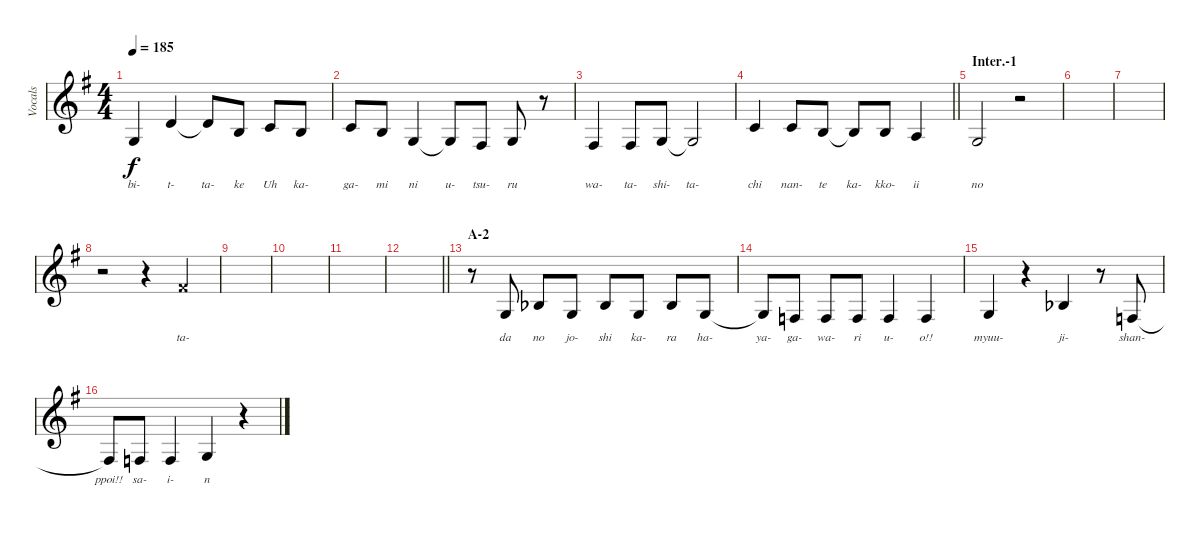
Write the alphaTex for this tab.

\track ("Vocals" "Vocals") {instrument violin}
\staff {score}
\tuning (E4 B3 G3 D3 A2 E2) {hide}
\ts (4 4)
\tempo 185
\clef g2
\ks g
0.3.4{lyrics (0 "bi-") lyrics (1 "") lyrics (2 "") lyrics (3 "") lyrics (4 "") dy f} 3.2.4{lyrics (0 "t-") lyrics (1 "") lyrics (2 "") lyrics (3 "") lyrics (4 "")} 3.2{t}.8{lyrics (0 "ta-") lyrics (1 "") lyrics (2 "") lyrics (3 "") lyrics (4 "")} 0.2.8{lyrics (0 "ke") lyrics (1 "") lyrics (2 "") lyrics (3 "") lyrics (4 "")} 1.2.8{lyrics (0 "Uh") lyrics (1 "") lyrics (2 "") lyrics (3 "") lyrics (4 "")} 0.2.8{lyrics (0 "ka-") lyrics (1 "") lyrics (2 "") lyrics (3 "") lyrics (4 "")} |
1.2.8{lyrics (0 "ga-") lyrics (1 "") lyrics (2 "") lyrics (3 "") lyrics (4 "")} 0.2.8{lyrics (0 "mi") lyrics (1 "") lyrics (2 "") lyrics (3 "") lyrics (4 "")} 0.3.4{lyrics (0 "ni") lyrics (1 "") lyrics (2 "") lyrics (3 "") lyrics (4 "")} 0.3{t}.8{lyrics (0 "u-") lyrics (1 "") lyrics (2 "") lyrics (3 "") lyrics (4 "")} 4.4.8{lyrics (0 "tsu-") lyrics (1 "") lyrics (2 "") lyrics (3 "") lyrics (4 "")} 0.3.8{lyrics (0 "ru") lyrics (1 "") lyrics (2 "") lyrics (3 "") lyrics (4 "")} r.8 |
4.4.4{lyrics (0 "wa-") lyrics (1 "") lyrics (2 "") lyrics (3 "") lyrics (4 "")} 4.4.8{lyrics (0 "ta-") lyrics (1 "") lyrics (2 "") lyrics (3 "") lyrics (4 "")} 0.3.8{lyrics (0 "shi-") lyrics (1 "") lyrics (2 "") lyrics (3 "") lyrics (4 "")} 0.3{t}.2{lyrics (0 "ta-") lyrics (1 "") lyrics (2 "") lyrics (3 "") lyrics (4 "")} |
\barLineRight lightlight
1.2.4{lyrics (0 "chi") lyrics (1 "") lyrics (2 "") lyrics (3 "") lyrics (4 "")} 1.2.8{lyrics (0 "nan-") lyrics (1 "") lyrics (2 "") lyrics (3 "") lyrics (4 "")} 0.2.8{lyrics (0 "te") lyrics (1 "") lyrics (2 "") lyrics (3 "") lyrics (4 "")} 0.2{t}.8{lyrics (0 "ka-") lyrics (1 "") lyrics (2 "") lyrics (3 "") lyrics (4 "")} 0.2.8{lyrics (0 "kko-") lyrics (1 "") lyrics (2 "") lyrics (3 "") lyrics (4 "")} 2.3.4{lyrics (0 "ii") lyrics (1 "") lyrics (2 "") lyrics (3 "") lyrics (4 "")} |
\section ("" "Inter.-1")
0.3.2{lyrics (0 "no") lyrics (1 "") lyrics (2 "") lyrics (3 "") lyrics (4 "")} r.2 |
|
|
r.2 r.4 2.1{x}.4{lyrics (0 "ta-") lyrics (1 "") lyrics (2 "") lyrics (3 "") lyrics (4 "")} |
|
|
|
\barLineRight lightlight
|
\section ("" "A-2")
r.8 0.3.8{lyrics (0 "da") lyrics (1 "") lyrics (2 "") lyrics (3 "") lyrics (4 "")} 3.3{acc b}.8{lyrics (0 "no") lyrics (1 "") lyrics (2 "") lyrics (3 "") lyrics (4 "")} 0.3.8{lyrics (0 "jo-") lyrics (1 "") lyrics (2 "") lyrics (3 "") lyrics (4 "")} 3.3{acc b}.8{lyrics (0 "shi") lyrics (1 "") lyrics (2 "") lyrics (3 "") lyrics (4 "")} 0.3.8{lyrics (0 "ka-") lyrics (1 "") lyrics (2 "") lyrics (3 "") lyrics (4 "")} 3.3{acc b}.8{lyrics (0 "ra") lyrics (1 "") lyrics (2 "") lyrics (3 "") lyrics (4 "")} 0.3.8{lyrics (0 "ha-") lyrics (1 "") lyrics (2 "") lyrics (3 "") lyrics (4 "")} |
0.3{t}.8{lyrics (0 "ya-") lyrics (1 "") lyrics (2 "") lyrics (3 "") lyrics (4 "")} 3.4.8{lyrics (0 "ga-") lyrics (1 "") lyrics (2 "") lyrics (3 "") lyrics (4 "")} 3.4.8{lyrics (0 "wa-") lyrics (1 "") lyrics (2 "") lyrics (3 "") lyrics (4 "")} 3.4.8{lyrics (0 "ri") lyrics (1 "") lyrics (2 "") lyrics (3 "") lyrics (4 "")} 3.4.4{lyrics (0 "u-") lyrics (1 "") lyrics (2 "") lyrics (3 "") lyrics (4 "")} 3.4.4{lyrics (0 "o!!") lyrics (1 "") lyrics (2 "") lyrics (3 "") lyrics (4 "")} |
0.3.4{lyrics (0 "myuu-") lyrics (1 "") lyrics (2 "") lyrics (3 "") lyrics (4 "")} r.4 3.3{acc b}.4{lyrics (0 "ji-") lyrics (1 "") lyrics (2 "") lyrics (3 "") lyrics (4 "")} r.8 3.4.8{lyrics (0 "shan-") lyrics (1 "") lyrics (2 "") lyrics (3 "") lyrics (4 "")} |
3.4{t}.8{lyrics (0 "ppoi!!") lyrics (1 "") lyrics (2 "") lyrics (3 "") lyrics (4 "")} 3.4.8{lyrics (0 "sa-") lyrics (1 "") lyrics (2 "") lyrics (3 "") lyrics (4 "")} 3.4.4{lyrics (0 "i-") lyrics (1 "") lyrics (2 "") lyrics (3 "") lyrics (4 "")} 0.3.4{lyrics (0 "n") lyrics (1 "") lyrics (2 "") lyrics (3 "") lyrics (4 "")} r.4
